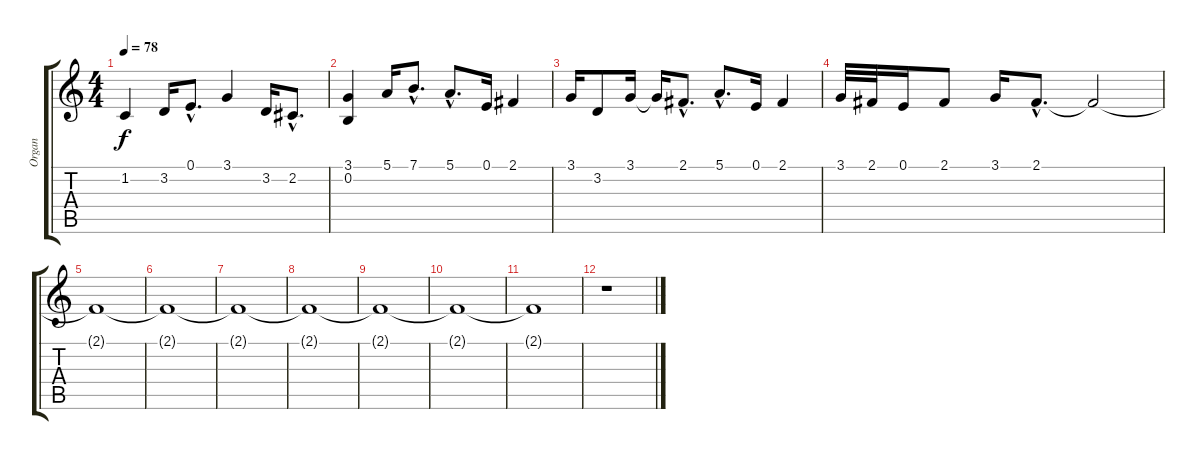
\track ("Organ" "Organ") {instrument electricpiano1}
\staff {score tabs}
\tuning (E4 B3 G3 D3 A2 E2) {hide}
\ts (4 4)
\tempo 78
\clef g2
\ks c
1.2.4{dy f} 3.2.16 0.1{hac}.8{d} 3.1.4 3.2.16 2.2{hac}.8{d} |
(3.1 0.2).4 5.1.16 7.1{hac}.8{d} 5.1{hac}.8{d} 0.1.16 2.1.4 |
3.1.16 3.2.8 3.1.16 3.1{t}.16 2.1{hac}.8{d} 5.1{hac}.8{d} 0.1.16 2.1.4 |
3.1.32 2.1.32 0.1.16 2.1.8 3.1.16 2.1{hac}.8{d} 2.1{t}.2 |
2.1{t}.1 |
2.1{t}.1 |
2.1{t}.1 |
2.1{t}.1 |
2.1{t}.1 |
2.1{t}.1 |
2.1{t}.1 |
r.1
